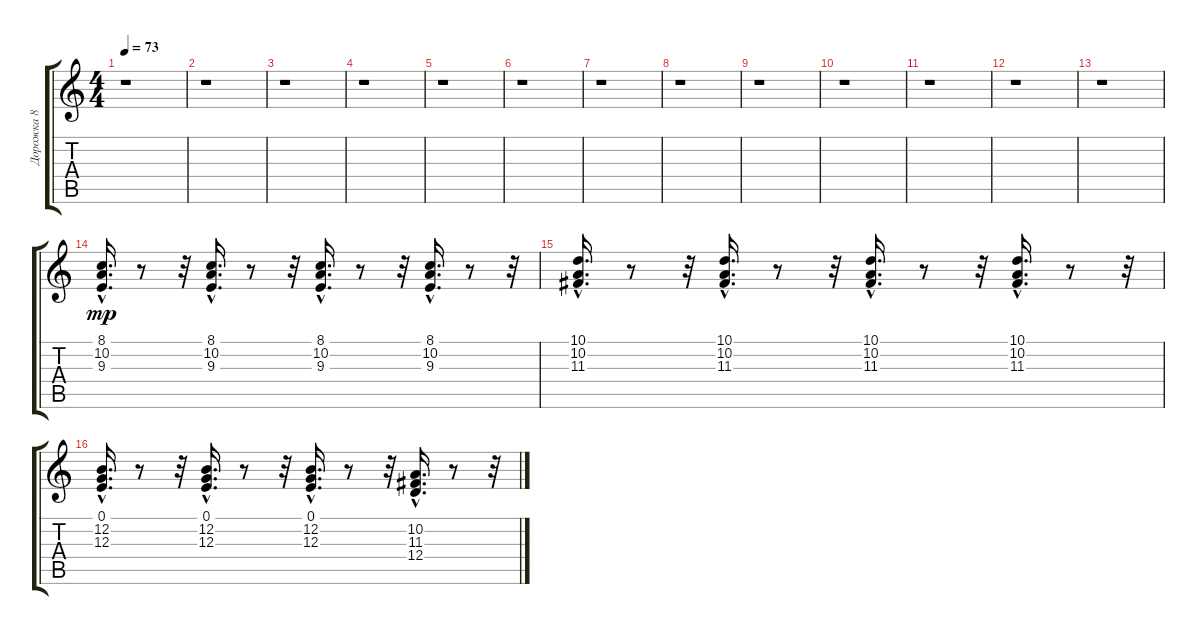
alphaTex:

\track ("Дорожка 8" "Дорожка 8") {instrument lead6voice}
\staff {score tabs}
\tuning (E4 B3 G3 D3 A2 E2) {hide}
\ts (4 4)
\tempo 73
\clef g2
\ks c
r.1{dy mp} |
r.1 |
r.1 |
r.1 |
r.1 |
r.1 |
r.1 |
r.1 |
r.1 |
r.1 |
r.1 |
r.1 |
r.1 |
(8.1{hac} 10.2{hac} 9.3{hac}).16{d} r.8 r.32 (8.1{hac} 10.2{hac} 9.3{hac}).16{d} r.8 r.32 (8.1{hac} 10.2{hac} 9.3{hac}).16{d} r.8 r.32 (8.1{hac} 10.2{hac} 9.3{hac}).16{d} r.8 r.32 |
(10.1{hac} 10.2{hac} 11.3{hac}).16{d} r.8 r.32 (10.1{hac} 10.2{hac} 11.3{hac}).16{d} r.8 r.32 (10.1{hac} 10.2{hac} 11.3{hac}).16{d} r.8 r.32 (10.1{hac} 10.2{hac} 11.3{hac}).16{d} r.8 r.32 |
(0.1{hac} 12.2{hac} 12.3{hac}).16{d} r.8 r.32 (0.1{hac} 12.2{hac} 12.3{hac}).16{d} r.8 r.32 (0.1{hac} 12.2{hac} 12.3{hac}).16{d} r.8 r.32 (10.2{hac} 11.3{hac} 12.4{hac}).16{d} r.8 r.32
